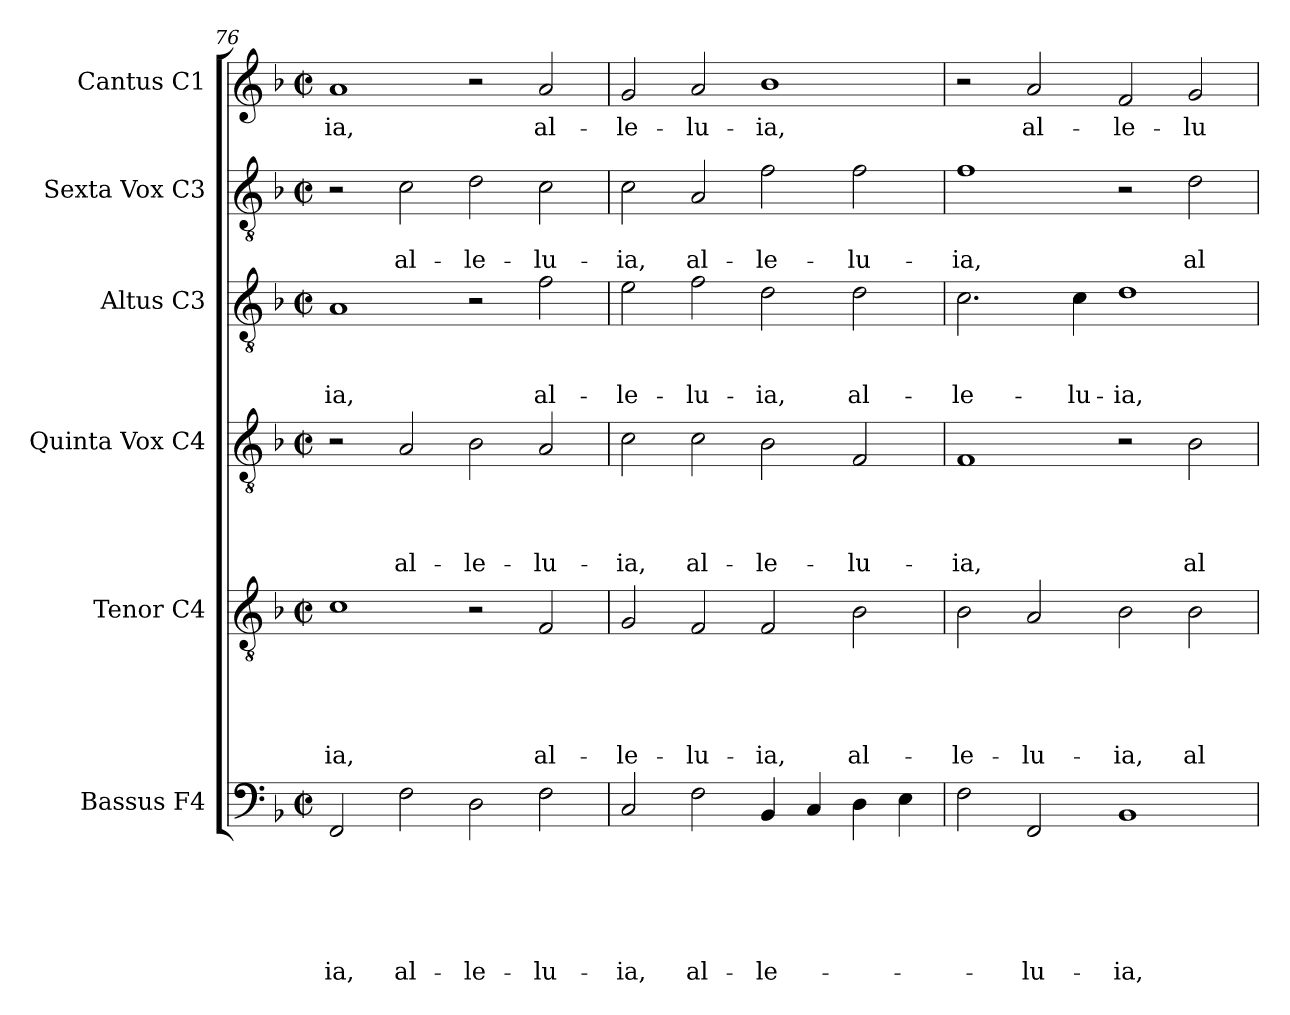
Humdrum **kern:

**kern	**text	**text	**text	**text	**text	**text	**kern	**text	**text	**text	**text	**text	**kern	**text	**text	**text	**text	**kern	**text	**text	**text	**kern	**text	**text	**kern	**text
*part6	*part6	*part6	*part6	*part6	*part6	*part6	*part5	*part5	*part5	*part5	*part5	*part5	*part4	*part4	*part4	*part4	*part4	*part3	*part3	*part3	*part3	*part2	*part2	*part2	*part1	*part1
*staff6	*staff6	*staff6	*staff6	*staff6	*staff6	*staff6	*staff5	*staff5	*staff5	*staff5	*staff5	*staff5	*staff4	*staff4	*staff4	*staff4	*staff4	*staff3	*staff3	*staff3	*staff3	*staff2	*staff2	*staff2	*staff1	*staff1
*I"Bassus F4	*	*	*	*	*	*	*I"Tenor C4	*	*	*	*	*	*I"Quinta Vox C4	*	*	*	*	*I"Altus C3	*	*	*	*I"Sexta Vox C3	*	*	*I"Cantus C1	*
*I'B	*	*	*	*	*	*	*I'T	*	*	*	*	*	*	*	*	*	*	*I'A	*	*	*	*	*	*	*I'C	*
!!LO:PB:g=z
*clefF4	*	*	*	*	*	*	*clefGv2	*	*	*	*	*	*clefGv2	*	*	*	*	*clefGv2	*	*	*	*clefGv2	*	*	*clefG2	*
*k[b-]	*	*	*	*	*	*	*k[b-]	*	*	*	*	*	*k[b-]	*	*	*	*	*k[b-]	*	*	*	*k[b-]	*	*	*k[b-]	*
*F:	*	*	*	*	*	*	*F:	*	*	*	*	*	*F:	*	*	*	*	*F:	*	*	*	*F:	*	*	*F:	*
*M2/2	*	*	*	*	*	*	*M2/2	*	*	*	*	*	*M2/2	*	*	*	*	*M2/2	*	*	*	*M2/2	*	*	*M2/2	*
*met(c|)	*	*	*	*	*	*	*met(c|)	*	*	*	*	*	*met(c|)	*	*	*	*	*met(c|)	*	*	*	*met(c|)	*	*	*met(c|)	*
=76	=76	=76	=76	=76	=76	=76	=76	=76	=76	=76	=76	=76	=76	=76	=76	=76	=76	=76	=76	=76	=76	=76	=76	=76	=76	=76
!	!	!	!	!	!	!LO:LY:b	!	!	!	!	!	!LO:LY:b	!	!	!	!	!	!	!	!	!LO:LY:b	!	!	!	!	!LO:LY:b
2FF/	.	.	.	.	.	-ia,	1c	.	.	.	.	-ia,	2r	.	.	.	.	1A	.	.	-ia,	2r	.	.	1a	-ia,
!	!	!	!	!	!	!LO:LY:b	!	!	!	!	!	!	!	!	!	!	!LO:LY:b	!	!	!	!	!	!	!LO:LY:b	!	!
2F\	.	.	.	.	.	al-	.	.	.	.	.	.	2A/	.	.	.	al-	.	.	.	.	2c\	.	al-	.	.
!	!	!	!	!	!	!LO:LY:b	!	!	!	!	!	!	!	!	!	!	!LO:LY:b	!	!	!	!	!	!	!LO:LY:b	!	!
2D\	.	.	.	.	.	-le-	2r	.	.	.	.	.	2B-\	.	.	.	-le-	2r	.	.	.	2d\	.	-le-	2r	.
!	!	!	!	!	!	!LO:LY:b	!	!	!	!	!	!LO:LY:b	!	!	!	!	!LO:LY:b	!	!	!	!LO:LY:b	!	!	!LO:LY:b	!	!LO:LY:b
2F\	.	.	.	.	.	-lu-	2F/	.	.	.	.	al-	2A/	.	.	.	-lu-	2f\	.	.	al-	2c\	.	-lu-	2a/	al-
=77	=77	=77	=77	=77	=77	=77	=77	=77	=77	=77	=77	=77	=77	=77	=77	=77	=77	=77	=77	=77	=77	=77	=77	=77	=77	=77
!	!	!	!	!	!	!LO:LY:b	!	!	!	!	!	!LO:LY:b	!	!	!	!	!LO:LY:b	!	!	!	!LO:LY:b	!	!	!LO:LY:b	!	!LO:LY:b
2C/	.	.	.	.	.	-ia,	2G/	.	.	.	.	-le-	2c\	.	.	.	-ia,	2e\	.	.	-le-	2c\	.	-ia,	2g/	-le-
!	!	!	!	!	!	!LO:LY:b	!	!	!	!	!	!LO:LY:b	!	!	!	!	!LO:LY:b	!	!	!	!LO:LY:b	!	!	!LO:LY:b	!	!LO:LY:b
2F\	.	.	.	.	.	al-	2F/	.	.	.	.	-lu-	2c\	.	.	.	al-	2f\	.	.	-lu-	2A/	.	al-	2a/	-lu-
!	!	!	!	!	!	!LO:LY:b	!	!	!	!	!	!LO:LY:b	!	!	!	!	!LO:LY:b	!	!	!	!LO:LY:b	!	!	!LO:LY:b	!	!LO:LY:b
4BB-/	.	.	.	.	.	-le-	2F/	.	.	.	.	-ia,	2B-\	.	.	.	-le-	2d\	.	.	-ia,	2f\	.	-le-	1b-	-ia,
4C/	.	.	.	.	.	.	.	.	.	.	.	.	.	.	.	.	.	.	.	.	.	.	.	.	.	.
!	!	!	!	!	!	!	!	!	!	!	!	!LO:LY:b	!	!	!	!	!LO:LY:b	!	!	!	!LO:LY:b	!	!	!LO:LY:b	!	!
4D\	.	.	.	.	.	.	2B-\	.	.	.	.	al-	2F/	.	.	.	-lu-	2d\	.	.	al-	2f\	.	-lu-	.	.
4E\	.	.	.	.	.	.	.	.	.	.	.	.	.	.	.	.	.	.	.	.	.	.	.	.	.	.
=78	=78	=78	=78	=78	=78	=78	=78	=78	=78	=78	=78	=78	=78	=78	=78	=78	=78	=78	=78	=78	=78	=78	=78	=78	=78	=78
!	!	!	!	!	!	!	!	!	!	!	!	!LO:LY:b	!	!	!	!	!LO:LY:b	!	!	!	!LO:LY:b	!	!	!LO:LY:b	!	!
2F\	.	.	.	.	.	.	2B-\	.	.	.	.	-le-	1F	.	.	.	-ia,	2.c\	.	.	-le-	1f	.	-ia,	2r	.
!	!	!	!	!	!	!LO:LY:b	!	!	!	!	!	!LO:LY:b	!	!	!	!	!	!	!	!	!	!	!	!	!	!LO:LY:b
2FF/	.	.	.	.	.	-lu-	2A/	.	.	.	.	-lu-	.	.	.	.	.	.	.	.	.	.	.	.	2a/	al-
!	!	!	!	!	!	!	!	!	!	!	!	!	!	!	!	!	!	!	!	!	!LO:LY:b	!	!	!	!	!
.	.	.	.	.	.	.	.	.	.	.	.	.	.	.	.	.	.	4c\	.	.	-lu-	.	.	.	.	.
!	!	!	!	!	!	!LO:LY:b	!	!	!	!	!	!LO:LY:b	!	!	!	!	!	!	!	!	!LO:LY:b	!	!	!	!	!LO:LY:b
1BB-	.	.	.	.	.	-ia,	2B-\	.	.	.	.	-ia,	2r	.	.	.	.	1d	.	.	-ia,	2r	.	.	2f/	-le-
!	!	!	!	!	!	!	!	!	!	!	!	!LO:LY:b	!	!	!	!	!LO:LY:b	!	!	!	!	!	!	!LO:LY:b	!	!LO:LY:b
.	.	.	.	.	.	.	2B-\	.	.	.	.	al-	2B-\	.	.	.	al-	.	.	.	.	2d\	.	al-	2g/	-lu-
=	=	=	=	=	=	=	=	=	=	=	=	=	=	=	=	=	=	=	=	=	=	=	=	=	=	=
*-	*-	*-	*-	*-	*-	*-	*-	*-	*-	*-	*-	*-	*-	*-	*-	*-	*-	*-	*-	*-	*-	*-	*-	*-	*-	*-
